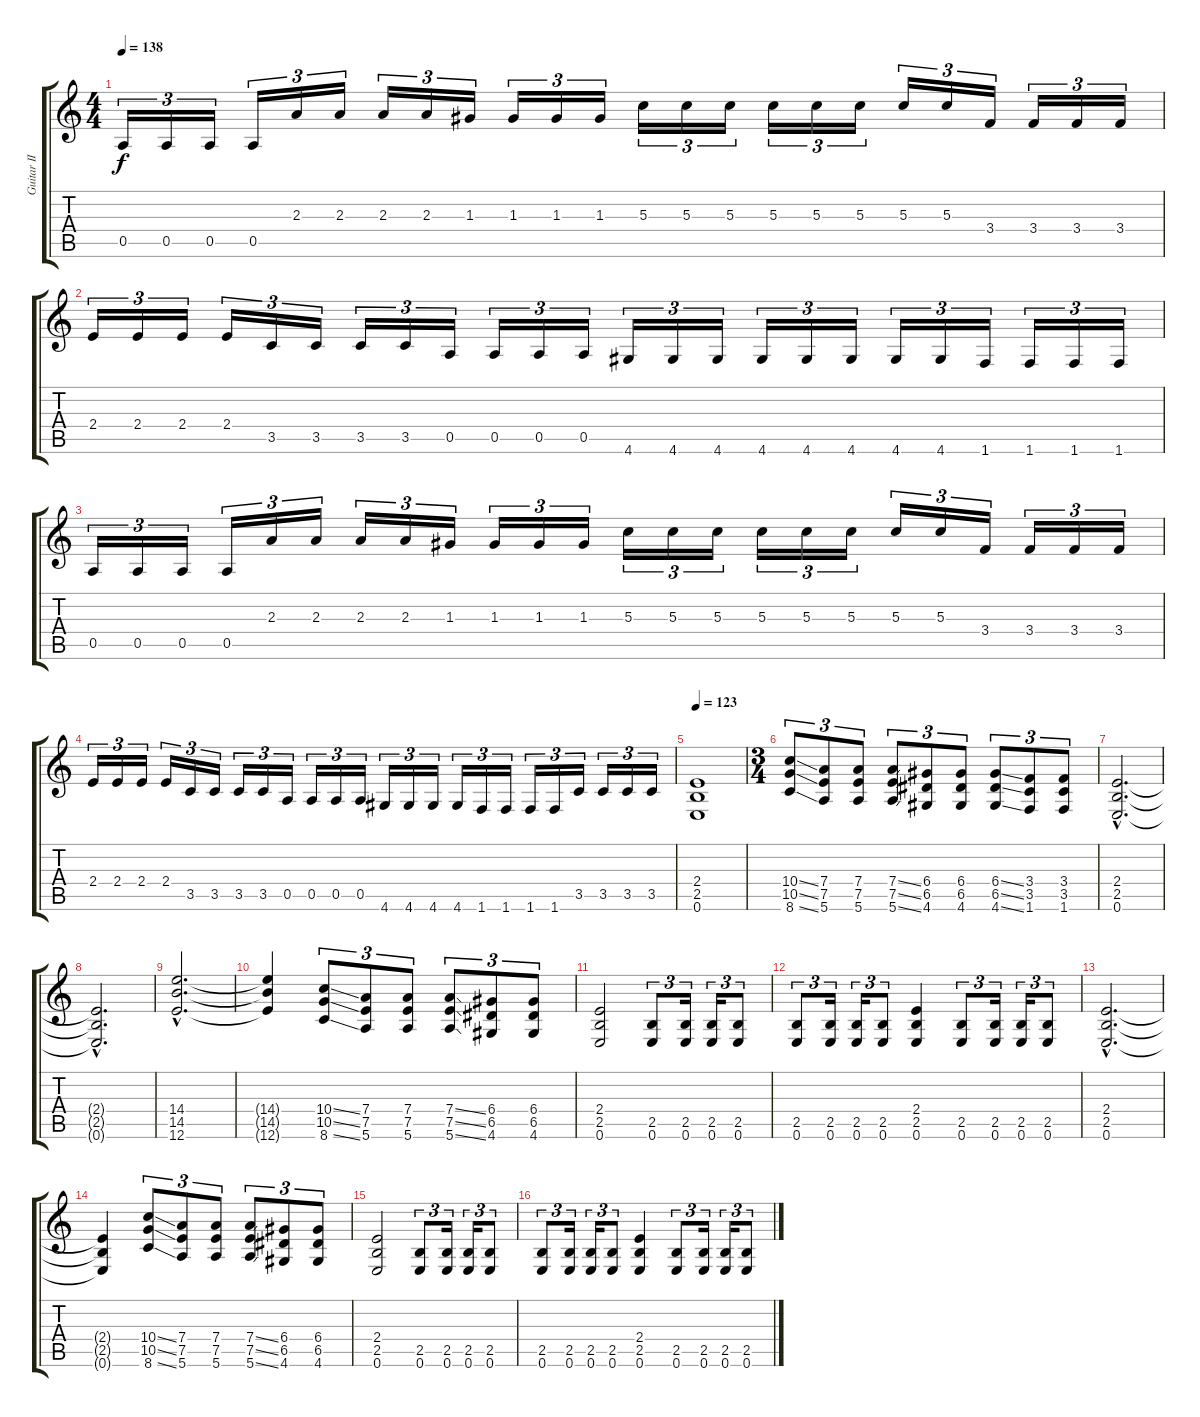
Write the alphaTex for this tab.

\track ("Guitar II" "Guitar II") {instrument distortionguitar}
\staff {score tabs}
\tuning (E4 B3 G3 D3 A2 E2) {hide}
\ts (4 4)
\tempo 138
\clef g2
\ks c
0.5.16{tu (3 2) dy f} 0.5.16{tu (3 2)} 0.5.16{tu (3 2)} 0.5.16{tu (3 2)} 2.3.16{tu (3 2)} 2.3.16{tu (3 2)} 2.3.16{tu (3 2)} 2.3.16{tu (3 2)} 1.3.16{tu (3 2)} 1.3.16{tu (3 2)} 1.3.16{tu (3 2)} 1.3.16{tu (3 2)} 5.3.16{tu (3 2)} 5.3.16{tu (3 2)} 5.3.16{tu (3 2)} 5.3.16{tu (3 2)} 5.3.16{tu (3 2)} 5.3.16{tu (3 2)} 5.3.16{tu (3 2)} 5.3.16{tu (3 2)} 3.4.16{tu (3 2)} 3.4.16{tu (3 2)} 3.4.16{tu (3 2)} 3.4.16{tu (3 2)} |
2.4.16{tu (3 2)} 2.4.16{tu (3 2)} 2.4.16{tu (3 2)} 2.4.16{tu (3 2)} 3.5.16{tu (3 2)} 3.5.16{tu (3 2)} 3.5.16{tu (3 2)} 3.5.16{tu (3 2)} 0.5.16{tu (3 2)} 0.5.16{tu (3 2)} 0.5.16{tu (3 2)} 0.5.16{tu (3 2)} 4.6.16{tu (3 2)} 4.6.16{tu (3 2)} 4.6.16{tu (3 2)} 4.6.16{tu (3 2)} 4.6.16{tu (3 2)} 4.6.16{tu (3 2)} 4.6.16{tu (3 2)} 4.6.16{tu (3 2)} 1.6.16{tu (3 2)} 1.6.16{tu (3 2)} 1.6.16{tu (3 2)} 1.6.16{tu (3 2)} |
0.5.16{tu (3 2)} 0.5.16{tu (3 2)} 0.5.16{tu (3 2)} 0.5.16{tu (3 2)} 2.3.16{tu (3 2)} 2.3.16{tu (3 2)} 2.3.16{tu (3 2)} 2.3.16{tu (3 2)} 1.3.16{tu (3 2)} 1.3.16{tu (3 2)} 1.3.16{tu (3 2)} 1.3.16{tu (3 2)} 5.3.16{tu (3 2)} 5.3.16{tu (3 2)} 5.3.16{tu (3 2)} 5.3.16{tu (3 2)} 5.3.16{tu (3 2)} 5.3.16{tu (3 2)} 5.3.16{tu (3 2)} 5.3.16{tu (3 2)} 3.4.16{tu (3 2)} 3.4.16{tu (3 2)} 3.4.16{tu (3 2)} 3.4.16{tu (3 2)} |
2.4.16{tu (3 2)} 2.4.16{tu (3 2)} 2.4.16{tu (3 2)} 2.4.16{tu (3 2)} 3.5.16{tu (3 2)} 3.5.16{tu (3 2)} 3.5.16{tu (3 2)} 3.5.16{tu (3 2)} 0.5.16{tu (3 2)} 0.5.16{tu (3 2)} 0.5.16{tu (3 2)} 0.5.16{tu (3 2)} 4.6.16{tu (3 2)} 4.6.16{tu (3 2)} 4.6.16{tu (3 2)} 4.6.16{tu (3 2)} 1.6.16{tu (3 2)} 1.6.16{tu (3 2)} 1.6.16{tu (3 2)} 1.6.16{tu (3 2)} 3.5.16{tu (3 2)} 3.5.16{tu (3 2)} 3.5.16{tu (3 2)} 3.5.16{tu (3 2)} |
\tempo 123
(2.4 2.5 0.6).1 |
\ts (3 4)
(10.4{ss} 10.5{ss} 8.6{ss}).8{tu (3 2)} (7.4 7.5 5.6).8{tu (3 2)} (7.4 7.5 5.6).8{tu (3 2)} (7.4{ss} 7.5{ss} 5.6{ss}).8{tu (3 2)} (6.4 6.5 4.6).8{tu (3 2)} (6.4 6.5 4.6).8{tu (3 2)} (6.4{ss} 6.5{ss} 4.6{ss}).8{tu (3 2)} (3.4 3.5 1.6).8{tu (3 2)} (3.4 3.5 1.6).8{tu (3 2)} |
(2.4{hac} 2.5{hac} 0.6{hac}).2{d} |
(2.4{hac t} 2.5{hac t} 0.6{hac t}).2{d} |
(14.4{hac} 14.5{hac} 12.6{hac}).2{d} |
(14.4{t} 14.5{t} 12.6{t}).4 (10.4{ss} 10.5{ss} 8.6{ss}).8{tu (3 2)} (7.4 7.5 5.6).8{tu (3 2)} (7.4 7.5 5.6).8{tu (3 2)} (7.4{ss} 7.5{ss} 5.6{ss}).8{tu (3 2)} (6.4 6.5 4.6).8{tu (3 2)} (6.4 6.5 4.6).8{tu (3 2)} |
(2.4 2.5 0.6).2 (2.5 0.6).8{tu (3 2)} (2.5 0.6).16{tu (3 2)} (2.5 0.6).16{tu (3 2)} (2.5 0.6).8{tu (3 2)} |
(2.5 0.6).8{tu (3 2)} (2.5 0.6).16{tu (3 2)} (2.5 0.6).16{tu (3 2)} (2.5 0.6).8{tu (3 2)} (2.4 2.5 0.6).4 (2.5 0.6).8{tu (3 2)} (2.5 0.6).16{tu (3 2)} (2.5 0.6).16{tu (3 2)} (2.5 0.6).8{tu (3 2)} |
(2.4{hac} 2.5{hac} 0.6{hac}).2{d} |
(2.4{t} 2.5{t} 0.6{t}).4 (10.4{ss} 10.5{ss} 8.6{ss}).8{tu (3 2)} (7.4 7.5 5.6).8{tu (3 2)} (7.4 7.5 5.6).8{tu (3 2)} (7.4{ss} 7.5{ss} 5.6{ss}).8{tu (3 2)} (6.4 6.5 4.6).8{tu (3 2)} (6.4 6.5 4.6).8{tu (3 2)} |
(2.4 2.5 0.6).2 (2.5 0.6).8{tu (3 2)} (2.5 0.6).16{tu (3 2)} (2.5 0.6).16{tu (3 2)} (2.5 0.6).8{tu (3 2)} |
(2.5 0.6).8{tu (3 2)} (2.5 0.6).16{tu (3 2)} (2.5 0.6).16{tu (3 2)} (2.5 0.6).8{tu (3 2)} (2.4 2.5 0.6).4 (2.5 0.6).8{tu (3 2)} (2.5 0.6).16{tu (3 2)} (2.5 0.6).16{tu (3 2)} (2.5 0.6).8{tu (3 2)}
